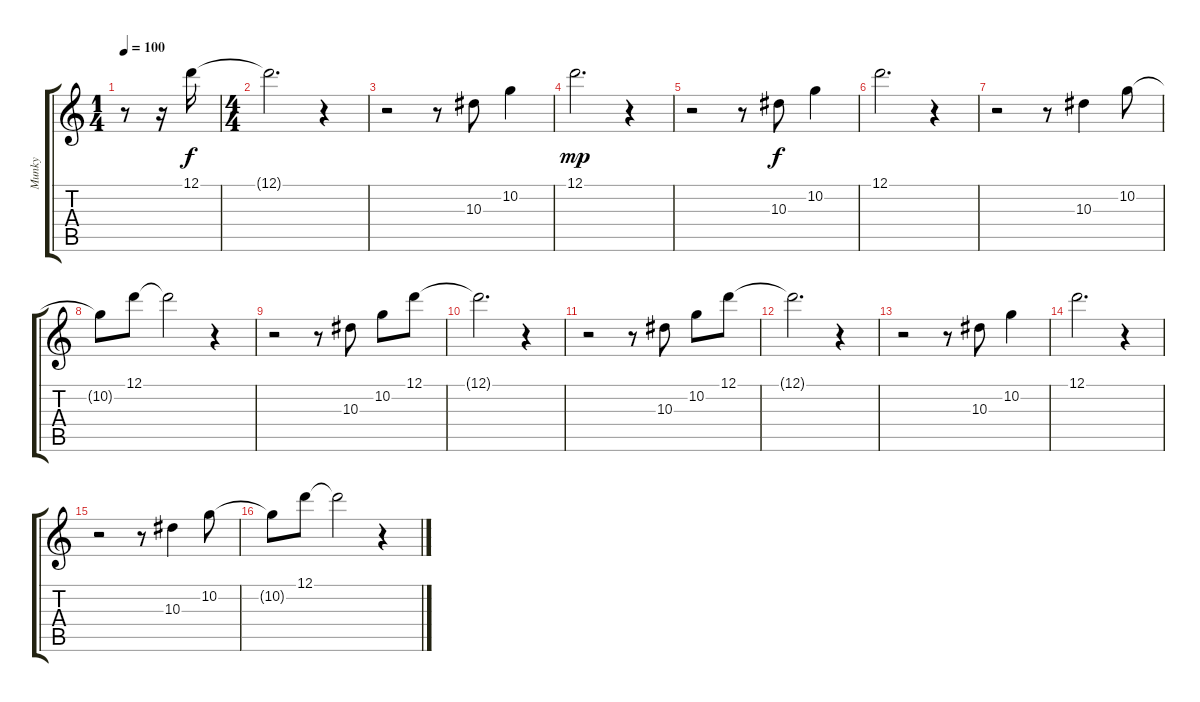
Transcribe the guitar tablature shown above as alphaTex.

\track ("Munky" "Munky") {instrument distortionguitar}
\staff {score tabs}
\tuning (D4 A3 F3 C3 G2 C2) {hide}
\ts (1 4)
\tempo 100
\clef g2
\ks c
r.8{dy f instrument distortionguitar} r.16 12.1.16 |
\ts (4 4)
12.1{t}.2{d} r.4 |
r.2 r.8 10.3.8 10.2.4 |
12.1.2{d dy mp} r.4 |
r.2 r.8 10.3.8{dy f} 10.2.4 |
12.1.2{d} r.4 |
r.2 r.8 10.3.4 10.2.8 |
10.2{t}.8 12.1.8 12.1{t}.2 r.4 |
r.2 r.8 10.3.8 10.2.8 12.1.8 |
12.1{t}.2{d} r.4 |
r.2 r.8 10.3.8 10.2.8 12.1.8 |
12.1{t}.2{d} r.4 |
r.2 r.8 10.3.8 10.2.4 |
12.1.2{d} r.4 |
r.2 r.8 10.3.4 10.2.8 |
10.2{t}.8 12.1.8 12.1{t}.2 r.4
